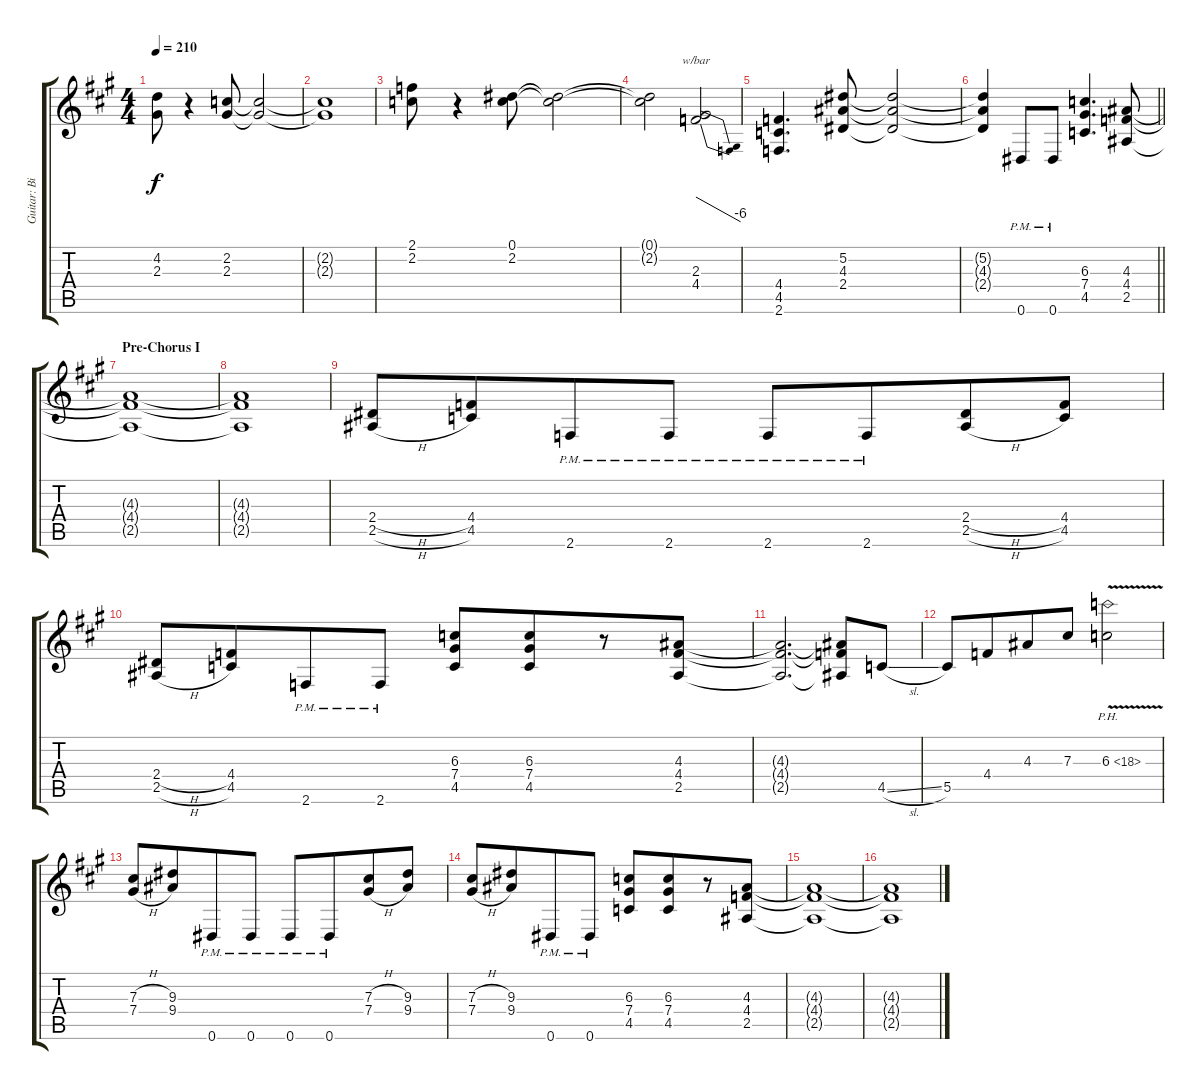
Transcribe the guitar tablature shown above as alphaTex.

\track ("Guitar: Billy" "Guitar: Bi") {instrument distortionguitar}
\staff {score tabs}
\tuning (Eb4 Bb3 Gb3 Db3 Ab2 Eb2) {hide}
\ts (4 4)
\tempo 210
\clef g2
\ks a
(4.2 2.3).8{dy f} r.4 (2.2 2.3).8 (2.2{t} 2.3{t}).2 |
(2.2{t} 2.3{t}).1 |
(2.1 2.2).8 r.4 (0.1 2.2).8 (0.1{t} 2.2{t}).2 |
(0.1{t} 2.2{t}).2 (2.3 4.4).2{tbe (dive default 0 0 60 -24)} |
(4.4 4.5 2.6).4{d} (5.2 4.3 2.4).8 (5.2{t} 4.3{t} 2.4{t}).2 |
\barLineRight lightlight
(5.2{t} 4.3{t} 2.4{t}).4 0.6{pm}.8 0.6{pm}.8 (6.3 7.4 4.5).4{d} (4.3 4.4 2.5).8 |
\section ("" "Pre-Chorus I")
(4.3{t} 4.4{t} 2.5{t}).1 |
(4.3{t} 4.4{t} 2.5{t}).1 |
(2.4{h} 2.5{h}).8 (4.4 4.5).8{beam merge} 2.6{pm}.8 2.6{pm}.8 2.6{pm}.8 2.6{pm}.8{beam merge} (2.4{h} 2.5{h}).8 (4.4 4.5).8 |
(2.4{h} 2.5{h}).8 (4.4 4.5).8{beam merge} 2.6{pm}.8 2.6{pm}.8 (6.3 7.4 4.5).8 (6.3 7.4 4.5).8{beam merge} r.8 (4.3 4.4 2.5).8 |
(4.3{t} 4.4{t} 2.5{t}).2{d} (4.3{t} 4.4{t} 2.5{t}).8 4.5{sl}.8 |
5.5.8 4.4.8{beam merge} 4.3.8 7.3.8 6.3{ph 12 v}.2 |
(7.3{h} 7.4{h}).8 (9.3 9.4).8{beam merge} 0.6{pm}.8 0.6{pm}.8 0.6{pm}.8 0.6{pm}.8{beam merge} (7.3{h} 7.4{h}).8 (9.3 9.4).8 |
(7.3{h} 7.4{h}).8 (9.3 9.4).8{beam merge} 0.6{pm}.8 0.6{pm}.8 (6.3 7.4 4.5).8 (6.3 7.4 4.5).8{beam merge} r.8 (4.3 4.4 2.5).8 |
(4.3{t} 4.4{t} 2.5{t}).1 |
(4.3{t} 4.4{t} 2.5{t}).1
